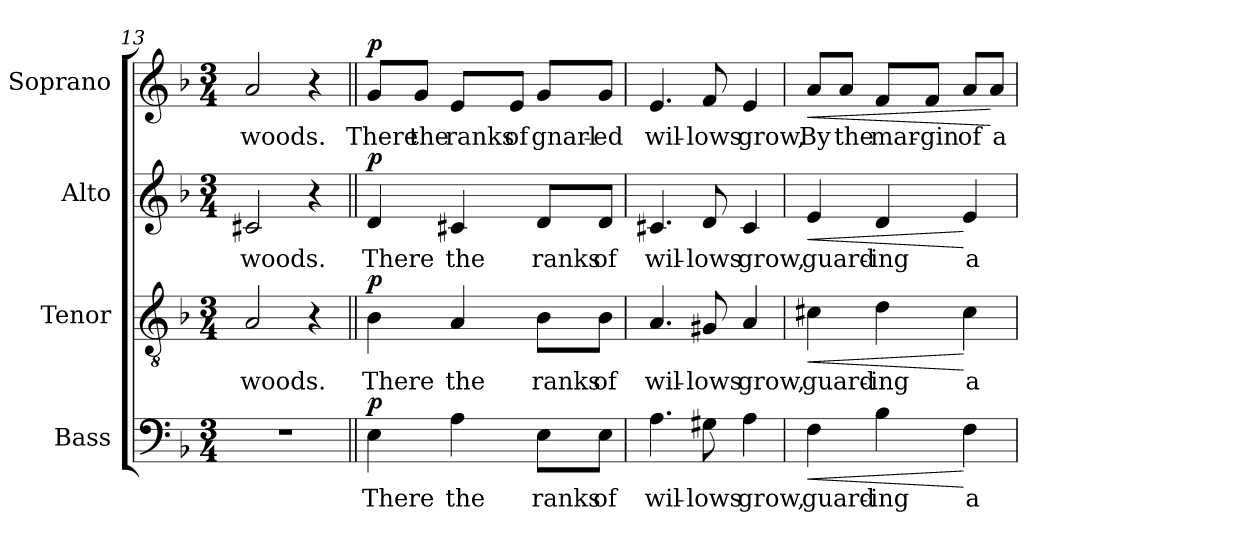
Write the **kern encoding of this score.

**kern	**text	**dynam	**kern	**text	**dynam	**kern	**text	**dynam	**kern	**text	**dynam
*part4	*part4	*part4	*part3	*part3	*part3	*part2	*part2	*part2	*part1	*part1	*part1
*staff4	*staff4	*staff4	*staff3	*staff3	*staff3	*staff2	*staff2	*staff2	*staff1	*staff1	*staff1
*I"Bass	*	*	*I"Tenor	*	*	*I"Alto	*	*	*I"Soprano	*	*
*I'B.	*	*	*I'T.	*	*	*I'A.	*	*	*I'S.	*	*
*clefF4	*	*	*clefGv2	*	*	*clefG2	*	*	*clefG2	*	*
*	*	*	*ITrd7c12	*	*	*	*	*	*	*	*
*k[b-]	*	*	*k[b-]	*	*	*k[b-]	*	*	*k[b-]	*	*
*F:	*	*	*F:	*	*	*F:	*	*	*F:	*	*
*M3/4	*	*	*M3/4	*	*	*M3/4	*	*	*M3/4	*	*
=13	=13	=13	=13	=13	=13	=13	=13	=13	=13	=13	=13
!LO:N:vis=1	!	!	!	!	!	!	!	!	!	!	!
!	!	!	!	!LO:LY:b:color=#000000	!	!	!	!	!	!	!
!	!	!	!	!	!	!	!LO:LY:b:color=#000000	!	!	!	!
!	!	!	!	!	!	!	!	!	!	!LO:LY:b:color=#000000	!
2.r	.	.	2AAi/	woods.	.	2c#Xi/	woods.	.	2ai/	woods.	.
.	.	.	4r	.	.	4r	.	.	4r	.	.
!!LO:PB:g=z
=14||	=14||	=14||	=14||	=14||	=14||	=14||	=14||	=14||	=14||	=14||	=14||
!	!LO:LY:b:color=#000000	!	!	!	!	!	!	!	!	!	!
!	!	!	!	!LO:LY:b:color=#000000	!	!	!	!	!	!	!
!	!	!	!	!	!	!	!LO:LY:b:color=#000000	!	!	!	!
!	!	!	!	!	!	!	!	!	!	!LO:LY:b:color=#000000	!
4Ei\	There	p	4BB-i\	There	p	4di/	There	p	8gi/L	There	p
!	!	!	!	!	!	!	!	!	!	!LO:LY:b:color=#000000	!
.	.	.	.	.	.	.	.	.	8gi/J	the	.
!	!LO:LY:b:color=#000000	!	!	!	!	!	!	!	!	!	!
!	!	!	!	!LO:LY:b:color=#000000	!	!	!	!	!	!	!
!	!	!	!	!	!	!	!LO:LY:b:color=#000000	!	!	!	!
!	!	!	!	!	!	!	!	!	!	!LO:LY:b:color=#000000	!
4Ai\	the	.	4AAi/	the	.	4c#Xi/	the	.	8ei/L	ranks	.
!	!	!	!	!	!	!	!	!	!	!LO:LY:b:color=#000000	!
.	.	.	.	.	.	.	.	.	8ei/J	of	.
!	!LO:LY:b:color=#000000	!	!	!	!	!	!	!	!	!	!
!	!	!	!	!LO:LY:b:color=#000000	!	!	!	!	!	!	!
!	!	!	!	!	!	!	!LO:LY:b:color=#000000	!	!	!	!
!	!	!	!	!	!	!	!	!	!	!LO:LY:b:color=#000000	!
8Ei\L	ranks	.	8BB-i\L	ranks	.	8di/L	ranks	.	8gi/L	gnarl-	.
!	!LO:LY:b:color=#000000	!	!	!	!	!	!	!	!	!	!
!	!	!	!	!LO:LY:b:color=#000000	!	!	!	!	!	!	!
!	!	!	!	!	!	!	!LO:LY:b:color=#000000	!	!	!	!
!	!	!	!	!	!	!	!	!	!	!LO:LY:b:color=#000000	!
8Ei\J	of	.	8BB-i\J	of	.	8di/J	of	.	8gi/J	-ed	.
=15	=15	=15	=15	=15	=15	=15	=15	=15	=15	=15	=15
!	!LO:LY:b:color=#000000	!	!	!	!	!	!	!	!	!	!
!	!	!	!	!LO:LY:b:color=#000000	!	!	!	!	!	!	!
!	!	!	!	!	!	!	!LO:LY:b:color=#000000	!	!	!	!
!	!	!	!	!	!	!	!	!	!	!LO:LY:b:color=#000000	!
4.Ai\	wil-	.	4.AAi/	wil-	.	4.c#Xi/	wil-	.	4.ei/	wil-	.
!	!LO:LY:b:color=#000000	!	!	!	!	!	!	!	!	!	!
!	!	!	!	!LO:LY:b:color=#000000	!	!	!	!	!	!	!
!	!	!	!	!	!	!	!LO:LY:b:color=#000000	!	!	!	!
!	!	!	!	!	!	!	!	!	!	!LO:LY:b:color=#000000	!
8G#Xi\	-lows	.	8GG#Xi/	-lows	.	8di/	-lows	.	8fi/	-lows	.
!	!LO:LY:b:color=#000000	!	!	!	!	!	!	!	!	!	!
!	!	!	!	!LO:LY:b:color=#000000	!	!	!	!	!	!	!
!	!	!	!	!	!	!	!LO:LY:b:color=#000000	!	!	!	!
!	!	!	!	!	!	!	!	!	!	!LO:LY:b:color=#000000	!
4Ai\	grow,	.	4AAi/	grow,	.	4c#i/	grow,	.	4ei/	grow,	.
=16	=16	=16	=16	=16	=16	=16	=16	=16	=16	=16	=16
!	!LO:LY:b:color=#000000	!LO:HP:b	!	!	!	!	!	!	!	!	!
!	!	!	!	!LO:LY:b:color=#000000	!LO:HP:b	!	!	!	!	!	!
!	!	!	!	!	!	!	!LO:LY:b:color=#000000	!LO:HP:b	!	!	!
!	!	!	!	!	!	!	!	!	!	!LO:LY:b:color=#000000	!LO:HP:b
4Fi\	guard-	<	4C#Xi\	guard-	<	4ei/	guard-	<	8ai/L	By	<
!	!	!	!	!	!	!	!	!	!	!LO:LY:b:color=#000000	!
.	.	.	.	.	.	.	.	.	8ai/J	the	.
!	!LO:LY:b:color=#000000	!	!	!	!	!	!	!	!	!	!
!	!	!	!	!LO:LY:b:color=#000000	!	!	!	!	!	!	!
!	!	!	!	!	!	!	!LO:LY:b:color=#000000	!	!	!	!
!	!	!	!	!	!	!	!	!	!	!LO:LY:b:color=#000000	!
4B-i\	-ing	.	4Di\	-ing	.	4di/	-ing	.	8fi/L	mar-	.
!	!	!	!	!	!	!	!	!	!	!LO:LY:b:color=#000000	!
.	.	.	.	.	.	.	.	.	8fi/J	-gin	.
!	!LO:LY:b:color=#000000	!	!	!	!	!	!	!	!	!	!
!	!	!	!	!LO:LY:b:color=#000000	!	!	!	!	!	!	!
!	!	!	!	!	!	!	!LO:LY:b:color=#000000	!	!	!	!
!	!	!	!	!	!	!	!	!	!	!LO:LY:b:color=#000000	!
4Fi\	a	[	4C#i\	a	[	4ei/	a	[	8ai/L	of	.
!	!	!	!	!	!	!	!	!	!	!LO:LY:b:color=#000000	!
.	.	.	.	.	.	.	.	.	8ai/J	a	[
=	=	=	=	=	=	=	=	=	=	=	=
*-	*-	*-	*-	*-	*-	*-	*-	*-	*-	*-	*-
